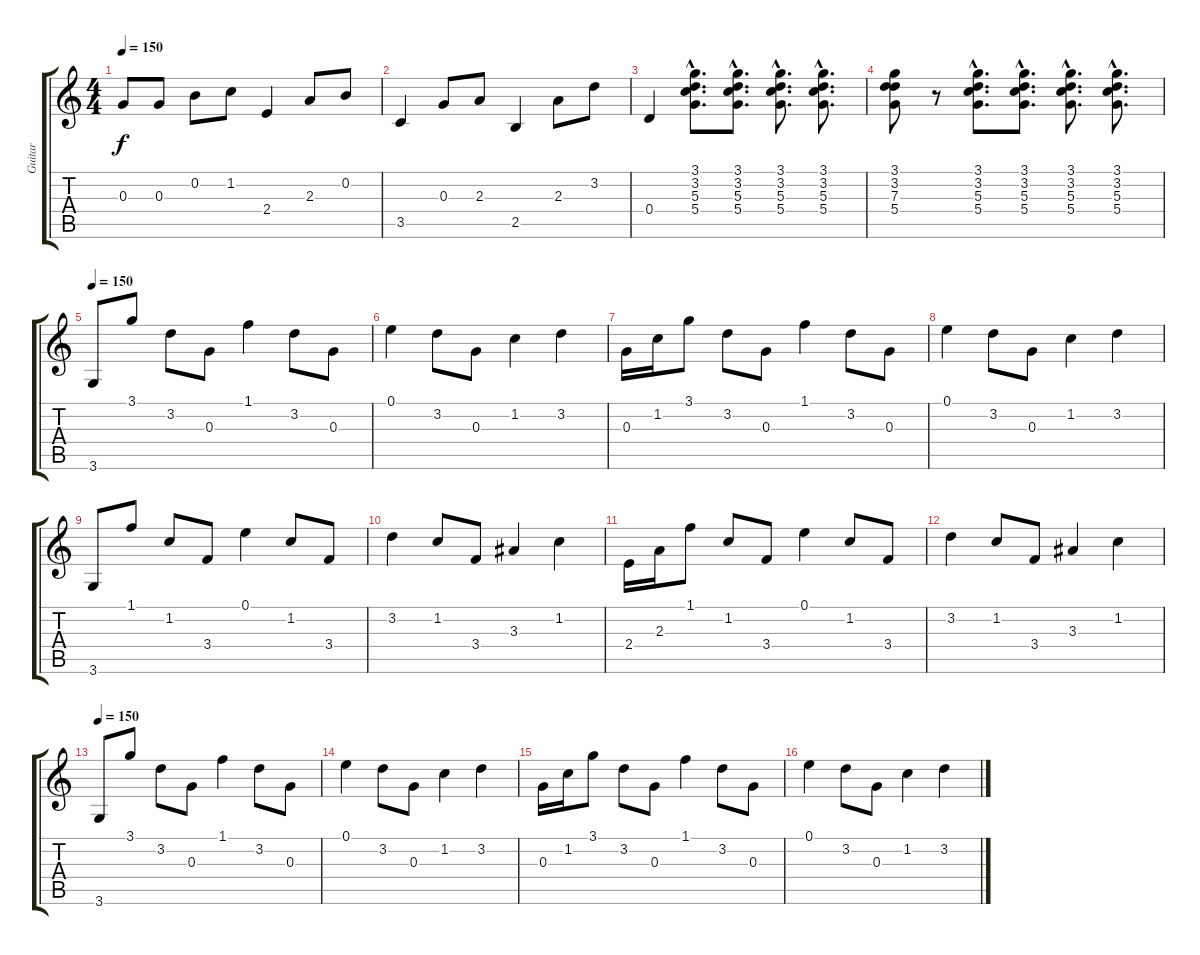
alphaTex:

\track ("Guitar" "Guitar") {instrument electricguitarjazz}
\staff {score tabs}
\tuning (E4 B3 G3 D3 A2 E2) {hide}
\ts (4 4)
\tempo 150
\clef g2
\ks c
0.3.8{dy f} 0.3.8 0.2.8 1.2.8 2.4.4 2.3.8 0.2.8 |
3.5.4 0.3.8 2.3.8 2.5.4 2.3.8 3.2.8 |
0.4.4 (3.1{hac} 3.2{hac} 5.3{hac} 5.4{hac}).8{d} (3.1{hac} 3.2{hac} 5.3{hac} 5.4{hac}).8{d} (3.1{hac} 3.2{hac} 5.3{hac} 5.4{hac}).8{d} (3.1{hac} 3.2{hac} 5.3{hac} 5.4{hac}).8{d} |
(3.1 3.2 7.3 5.4).8 r.8 (3.1{hac} 3.2{hac} 5.3{hac} 5.4{hac}).8{d} (3.1{hac} 3.2{hac} 5.3{hac} 5.4{hac}).8{d} (3.1{hac} 3.2{hac} 5.3{hac} 5.4{hac}).8{d} (3.1{hac} 3.2{hac} 5.3{hac} 5.4{hac}).8{d} |
\tempo 150
3.6.8 3.1.8 3.2.8 0.3.8 1.1.4 3.2.8 0.3.8 |
0.1.4 3.2.8 0.3.8 1.2.4 3.2.4 |
0.3.16 1.2.16 3.1.8 3.2.8 0.3.8 1.1.4 3.2.8 0.3.8 |
0.1.4 3.2.8 0.3.8 1.2.4 3.2.4 |
3.6.8 1.1.8 1.2.8 3.4.8 0.1.4 1.2.8 3.4.8 |
3.2.4 1.2.8 3.4.8 3.3.4 1.2.4 |
2.4.16 2.3.16 1.1.8 1.2.8 3.4.8 0.1.4 1.2.8 3.4.8 |
3.2.4 1.2.8 3.4.8 3.3.4 1.2.4 |
\tempo 150
3.6.8 3.1.8 3.2.8 0.3.8 1.1.4 3.2.8 0.3.8 |
0.1.4 3.2.8 0.3.8 1.2.4 3.2.4 |
0.3.16 1.2.16 3.1.8 3.2.8 0.3.8 1.1.4 3.2.8 0.3.8 |
0.1.4 3.2.8 0.3.8 1.2.4 3.2.4
